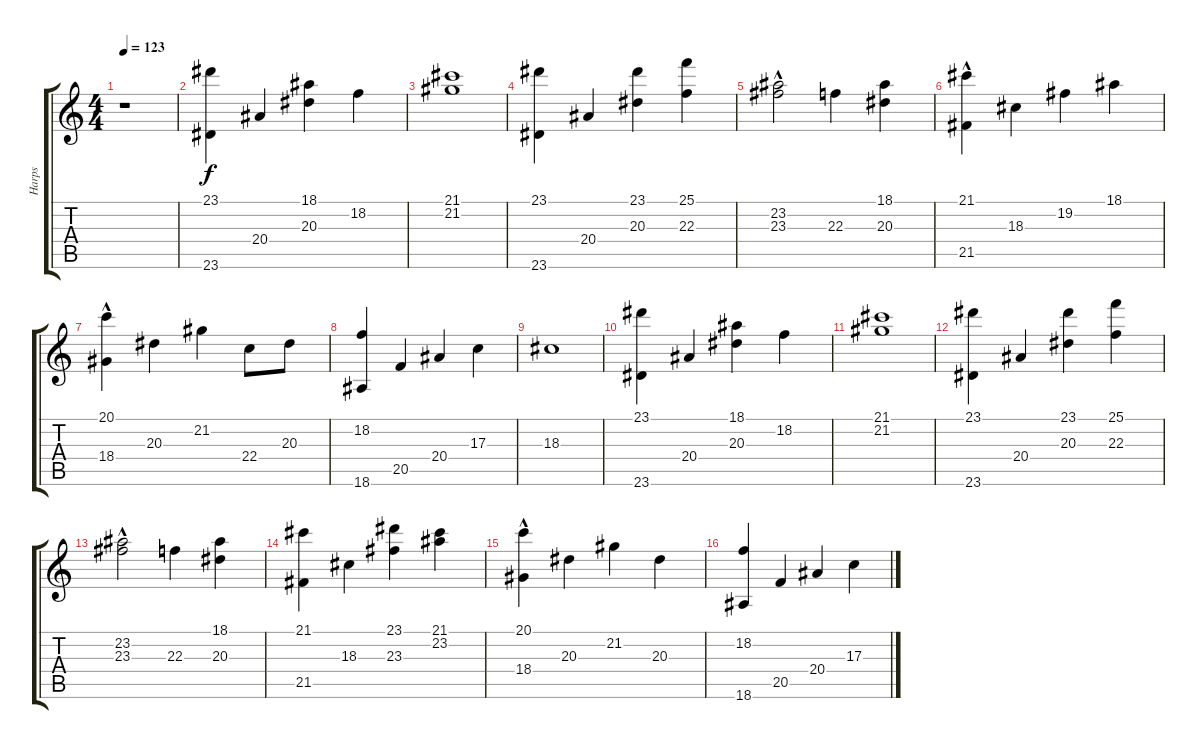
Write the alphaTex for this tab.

\track ("Harps" "Harps") {instrument orchestralharp}
\staff {score tabs}
\tuning (E4 B3 G3 D3 A2 E2) {hide}
\ts (4 4)
\tempo 123
\clef g2
\ks c
r.1{dy f} |
(23.1 23.6).4 20.4.4 (18.1 20.3).4 18.2.4 |
(21.1 21.2).1 |
(23.1 23.6).4 20.4.4 (23.1 20.3).4 (25.1 22.3).4 |
(23.2{hac} 23.3).2 22.3.4 (18.1 20.3).4 |
(21.1{hac} 21.5).4 18.3.4 19.2.4 18.1.4 |
(20.1{hac} 18.4).4 20.3.4 21.2.4 22.4.8 20.3.8 |
(18.2 18.6).4 20.5.4 20.4.4 17.3.4 |
18.3.1 |
(23.1 23.6).4 20.4.4 (18.1 20.3).4 18.2.4 |
(21.1 21.2).1 |
(23.1 23.6).4 20.4.4 (23.1 20.3).4 (25.1 22.3).4 |
(23.2{hac} 23.3).2 22.3.4 (18.1 20.3).4 |
(21.1 21.5).4 18.3.4 (23.1 23.3).4 (21.1 23.2).4 |
(20.1{hac} 18.4).4 20.3.4 21.2.4 20.3.4 |
(18.2 18.6).4 20.5.4 20.4.4 17.3.4
